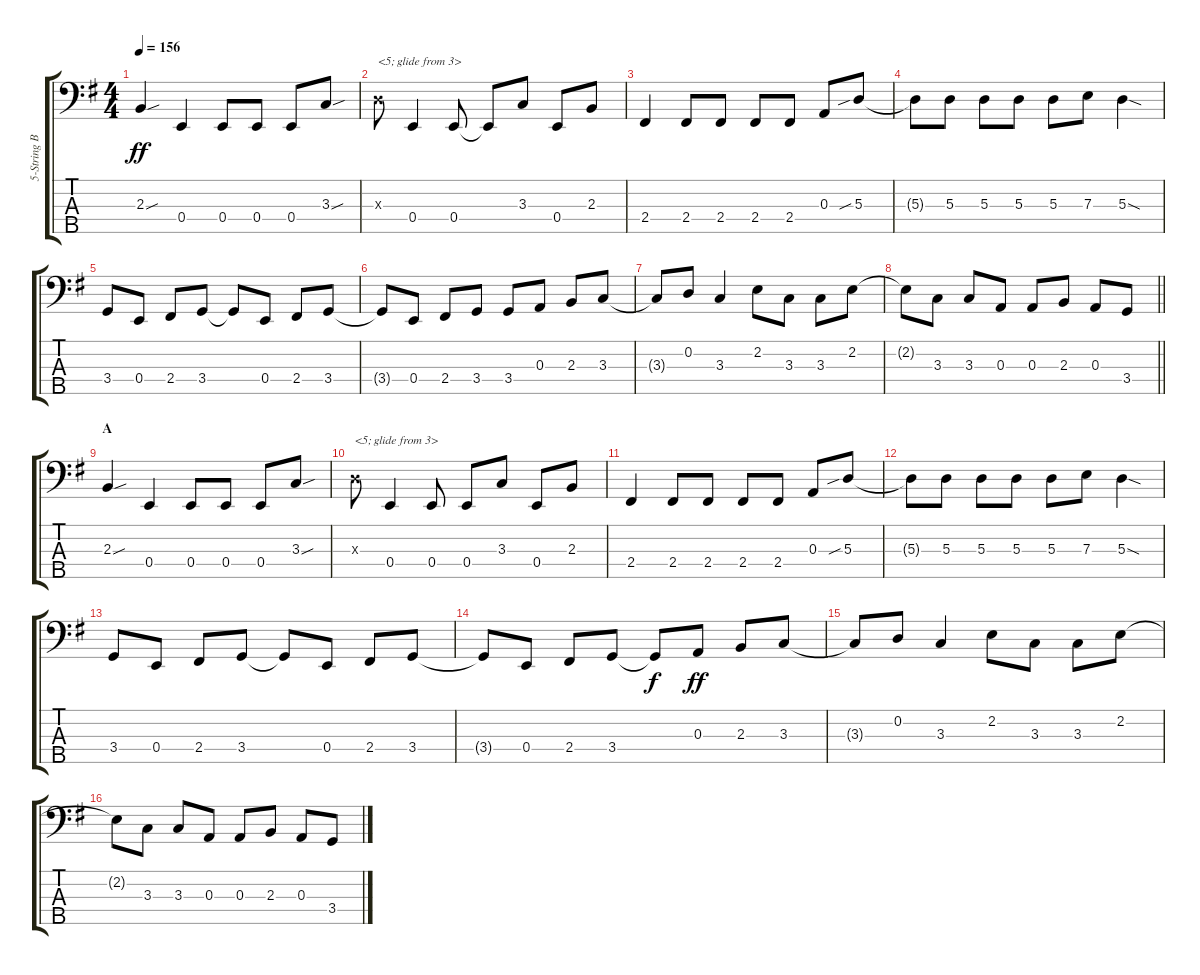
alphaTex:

\track ("5-String Bass" "5-String B") {instrument electricbasspick}
\staff {score tabs}
\tuning (G2 D2 A1 E1 B0) {hide}
\ts (4 4)
\tempo 156
\clef f4
\ks g
2.3{sou}.4{dy ff} 0.4.4 0.4.8 0.4.8 0.4.8 3.3{sou}.8 |
5.3{x}.8{txt "<5; glide from 3>"} 0.4.4 0.4.8 0.4{t}.8 3.3.8 0.4.8 2.3.8 |
2.4.4 2.4.8 2.4.8 2.4.8 2.4.8 0.3.8 5.3{sib}.8 |
5.3{t}.8 5.3.8 5.3.8 5.3.8 5.3.8 7.3.8 5.3{sod}.4 |
3.4.8 0.4.8 2.4.8 3.4.8 3.4{t}.8 0.4.8 2.4.8 3.4.8 |
3.4{t}.8 0.4.8 2.4.8 3.4.8 3.4.8 0.3.8 2.3.8 3.3.8 |
3.3{t}.8 0.2.8 3.3.4 2.2.8 3.3.8 3.3.8 2.2.8 |
\barLineRight lightlight
2.2{t}.8 3.3.8 3.3.8 0.3.8 0.3.8 2.3.8 0.3.8 3.4.8 |
\section ("" "A")
2.3{sou}.4 0.4.4 0.4.8 0.4.8 0.4.8 3.3{sou}.8 |
5.3{x}.8{txt "<5; glide from 3>"} 0.4.4 0.4.8 0.4.8 3.3.8 0.4.8 2.3.8 |
2.4.4 2.4.8 2.4.8 2.4.8 2.4.8 0.3.8 5.3{sib}.8 |
5.3{t}.8 5.3.8 5.3.8 5.3.8 5.3.8 7.3.8 5.3{sod}.4 |
3.4.8 0.4.8 2.4.8 3.4.8 3.4{t}.8 0.4.8 2.4.8 3.4.8 |
3.4{t}.8 0.4.8 2.4.8 3.4.8 3.4{t}.8{dy f} 0.3.8{dy ff} 2.3.8 3.3.8 |
3.3{t}.8 0.2.8 3.3.4 2.2.8 3.3.8 3.3.8 2.2.8 |
2.2{t}.8 3.3.8 3.3.8 0.3.8 0.3.8 2.3.8 0.3.8 3.4.8
